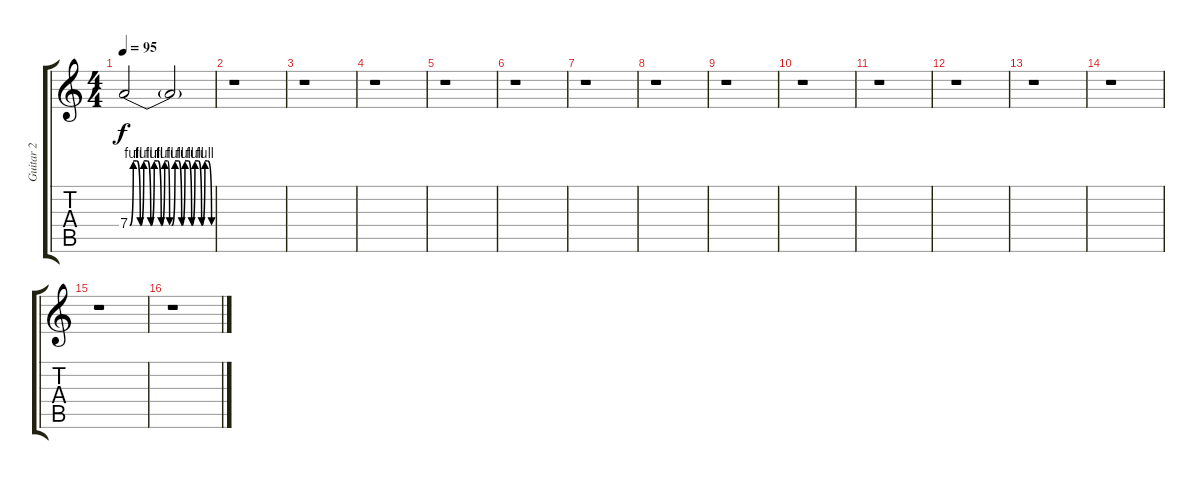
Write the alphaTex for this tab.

\track ("Guitar 2" "Guitar 2") {instrument overdrivenguitar}
\staff {score tabs}
\tuning (E4 B3 G3 D3 A2 E2) {hide}
\ts (4 4)
\tempo 95
\clef g2
\ks c
7.4{be (custom 0 0 5 4 10 4 15 0 20 4 25 4 30 0 35 4 40 4 45 0 50 4 54 4 57 0 60 0)}.2{dy f} 7.4{be (custom 0 0 5 4 10 4 15 0 20 4 25 4 30 0 35 4 40 4 45 0 50 4 54 4 60 0) t}.2 |
r.1 |
r.1 |
r.1 |
r.1 |
r.1 |
r.1 |
r.1 |
r.1 |
r.1 |
r.1 |
r.1 |
r.1 |
r.1 |
r.1 |
r.1
